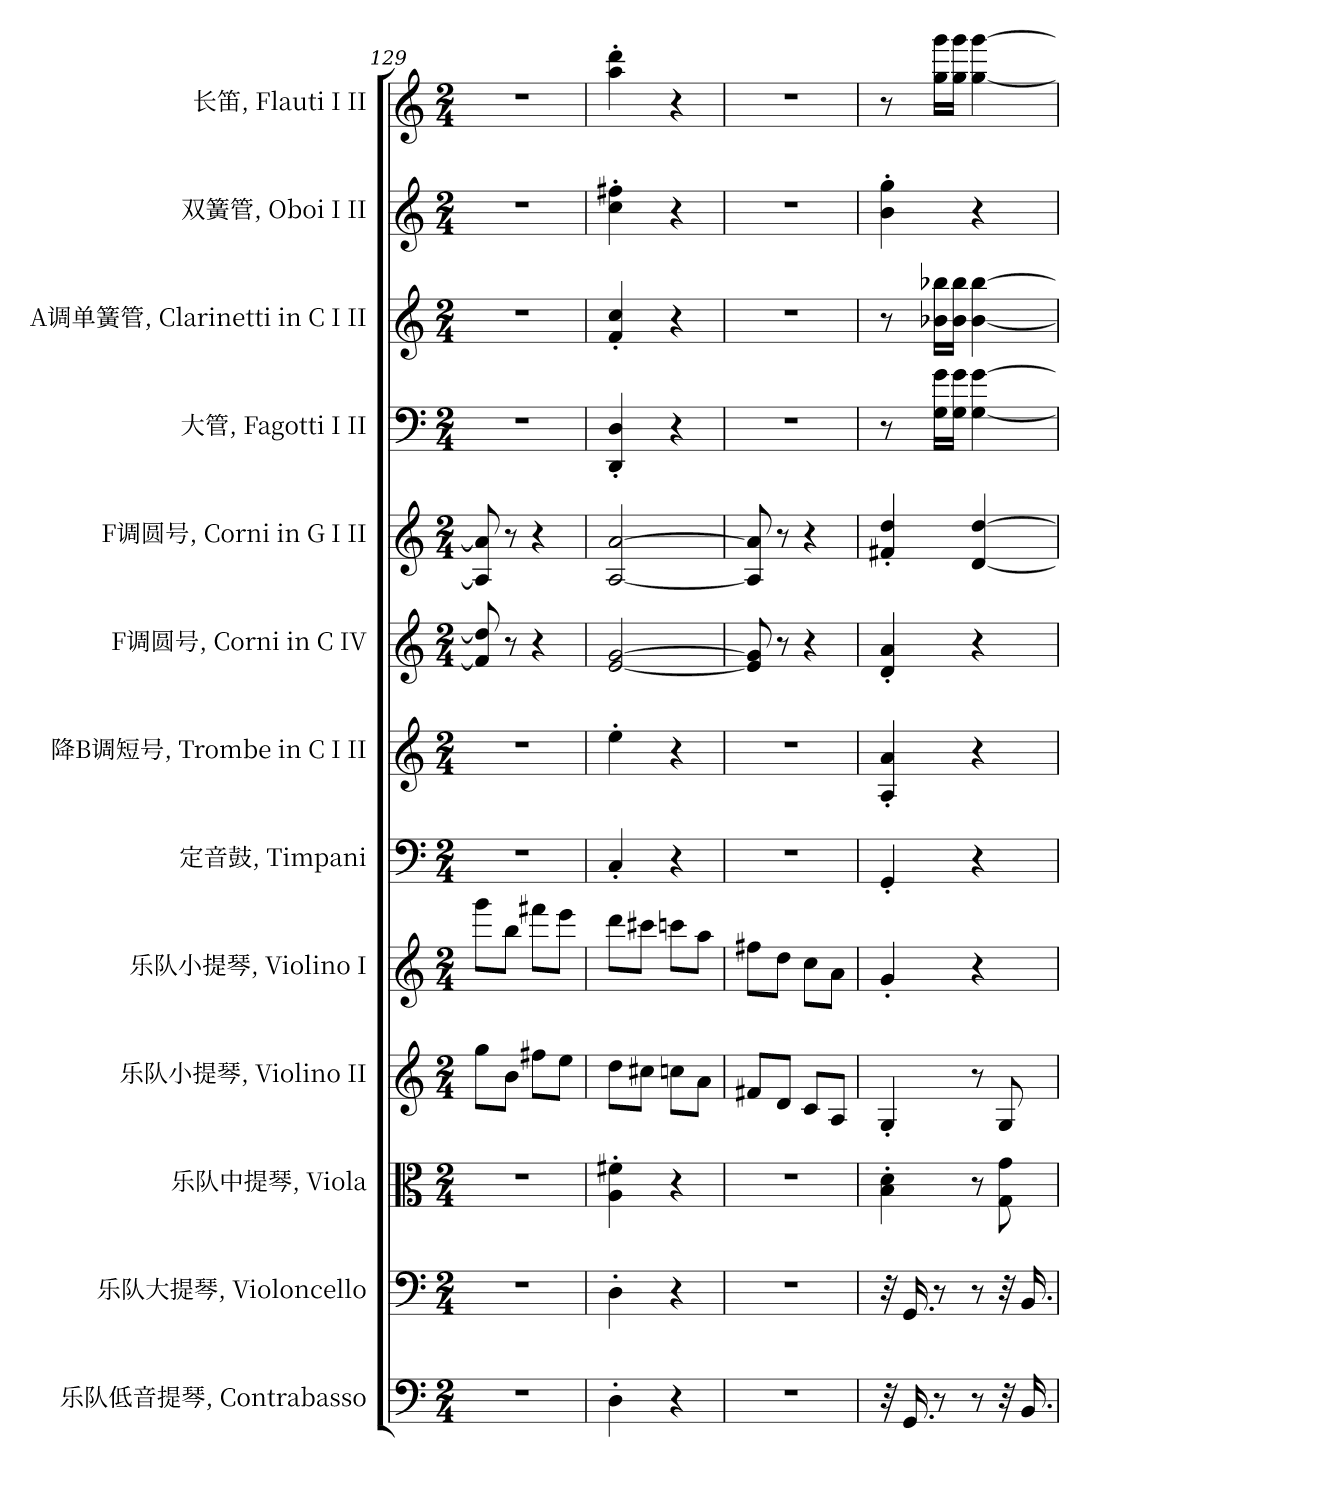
**kern	**kern	**kern	**kern	**kern	**kern	**kern	**kern	**kern	**kern	**kern	**kern	**kern
*part13	*part12	*part11	*part10	*part9	*part8	*part7	*part6	*part5	*part4	*part3	*part2	*part1
*staff13	*staff12	*staff11	*staff10	*staff9	*staff8	*staff7	*staff6	*staff5	*staff4	*staff3	*staff2	*staff1
*I"乐队低音提琴, Contrabasso	*I"乐队大提琴, Violoncello	*I"乐队中提琴, Viola	*I"乐队小提琴, Violino II	*I"乐队小提琴, Violino I	*I"定音鼓, Timpani	*I"降B调短号, Trombe in C I II	*I"F调圆号, Corni in C IV	*I"F调圆号, Corni in G I II	*I"大管, Fagotti I II	*I"A调单簧管, Clarinetti in C I II	*I"双簧管, Oboi I II	*I"长笛, Flauti I II
*I'Cbs.	*	*	*	*	*I'Timp.	*	*	*	*	*I'A Cl.	*I'Ob.	*I'Fl.
!!LO:PB:g=z
*clefF4	*clefF4	*clefC3	*clefG2	*clefG2	*clefF4	*clefG2	*clefG2	*clefG2	*clefF4	*clefG2	*clefG2	*clefG2
*ITrd7c12	*	*	*	*	*	*ITrd1c2	*ITrd4c7	*ITrd4c7	*	*ITrd2c3	*	*
*k[]	*k[]	*k[]	*k[]	*k[]	*k[]	*k[b-e-]	*k[b-]	*k[b-]	*k[]	*k[f#c#g#]	*k[]	*k[]
*M2/4	*M2/4	*M2/4	*M2/4	*M2/4	*M2/4	*M2/4	*M2/4	*M2/4	*M2/4	*M2/4	*M2/4	*M2/4
*MM124	*MM124	*MM124	*MM124	*MM124	*MM124	*MM124	*MM124	*MM124	*MM124	*MM124	*MM124	*MM124
=129	=129	=129	=129	=129	=129	=129	=129	=129	=129	=129	=129	=129
2r	2r	2r	8gg\L	8ggg\L	2r	2r	8B/] 8g/]	8D/] 8d/]	2r	2r	2r	2r
.	.	.	8b\J	8bb\J	.	.	8r	8r	.	.	.	.
.	.	.	8ff#X\L	8fff#X\L	.	.	4r	4r	.	.	.	.
.	.	.	8ee\J	8eee\J	.	.	.	.	.	.	.	.
=130	=130	=130	=130	=130	=130	=130	=130	=130	=130	=130	=130	=130
*	*	*	*	*	*	*	*	*	*	*	*	*MM119
4DD'\	4D'\	4A\' 4f#X\'	8dd\L	8ddd\L	4C'/	4dd'\	[2A/ [2c/	[2D/ [2d/	4DD/' 4D/'	4d/' 4a/'	4cc\' 4ff#X\'	4aa\' 4ddd\'
.	.	.	8cc#X\J	8ccc#X\J	.	.	.	.	.	.	.	.
*	*	*	*	*	*	*	*	*	*	*	*	*MM122
4r	4r	4r	8ccn\L	8cccn\L	4r	4r	.	.	4r	4r	4r	4r
.	.	.	8a\J	8aa\J	.	.	.	.	.	.	.	.
=131	=131	=131	=131	=131	=131	=131	=131	=131	=131	=131	=131	=131
*	*	*	*	*	*	*	*	*	*	*	*	*MM117
2r	2r	2r	8f#X/L	8ff#X\L	2r	2r	8A/] 8c/]	8D/] 8d/]	2r	2r	2r	2r
.	.	.	8d/J	8dd\J	.	.	8r	8r	.	.	.	.
.	.	.	8c/L	8cc\L	.	.	4r	4r	.	.	.	.
.	.	.	8A/J	8a\J	.	.	.	.	.	.	.	.
=132	=132	=132	=132	=132	=132	=132	=132	=132	=132	=132	=132	=132
*	*	*	*	*	*	*	*	*	*	*	*	*MM123
32r	32r	4B\' 4d\'	4G'/	4g'/	4GG'/	4G/' 4g/'	4G/' 4d/'	4Bn/' 4g/'	8r	8r	4b\' 4gg\'	8r
16.GGG/	16.GG/	.	.	.	.	.	.	.	.	.	.	.
8r	8r	.	.	.	.	.	.	.	16G\ 16g\LL	16gn\ 16ggn\LL	.	16gg\ 16ggg\LL
.	.	.	.	.	.	.	.	.	16G\ 16g\JJ	16g\ 16gg\JJ	.	16gg\ 16ggg\JJ
*	*	*	*	*	*	*	*	*	*	*	*	*MM131
8r	8r	8r	8r	4r	4r	4r	4r	[4G/ [4g/	[4G\ [4g\	[4g\ [4gg\	4r	[4gg\ [4ggg\
32r	32r	8G\ 8g\	8G/	.	.	.	.	.	.	.	.	.
16.BBB/	16.BB/	.	.	.	.	.	.	.	.	.	.	.
=	=	=	=	=	=	=	=	=	=	=	=	=
*-	*-	*-	*-	*-	*-	*-	*-	*-	*-	*-	*-	*-
